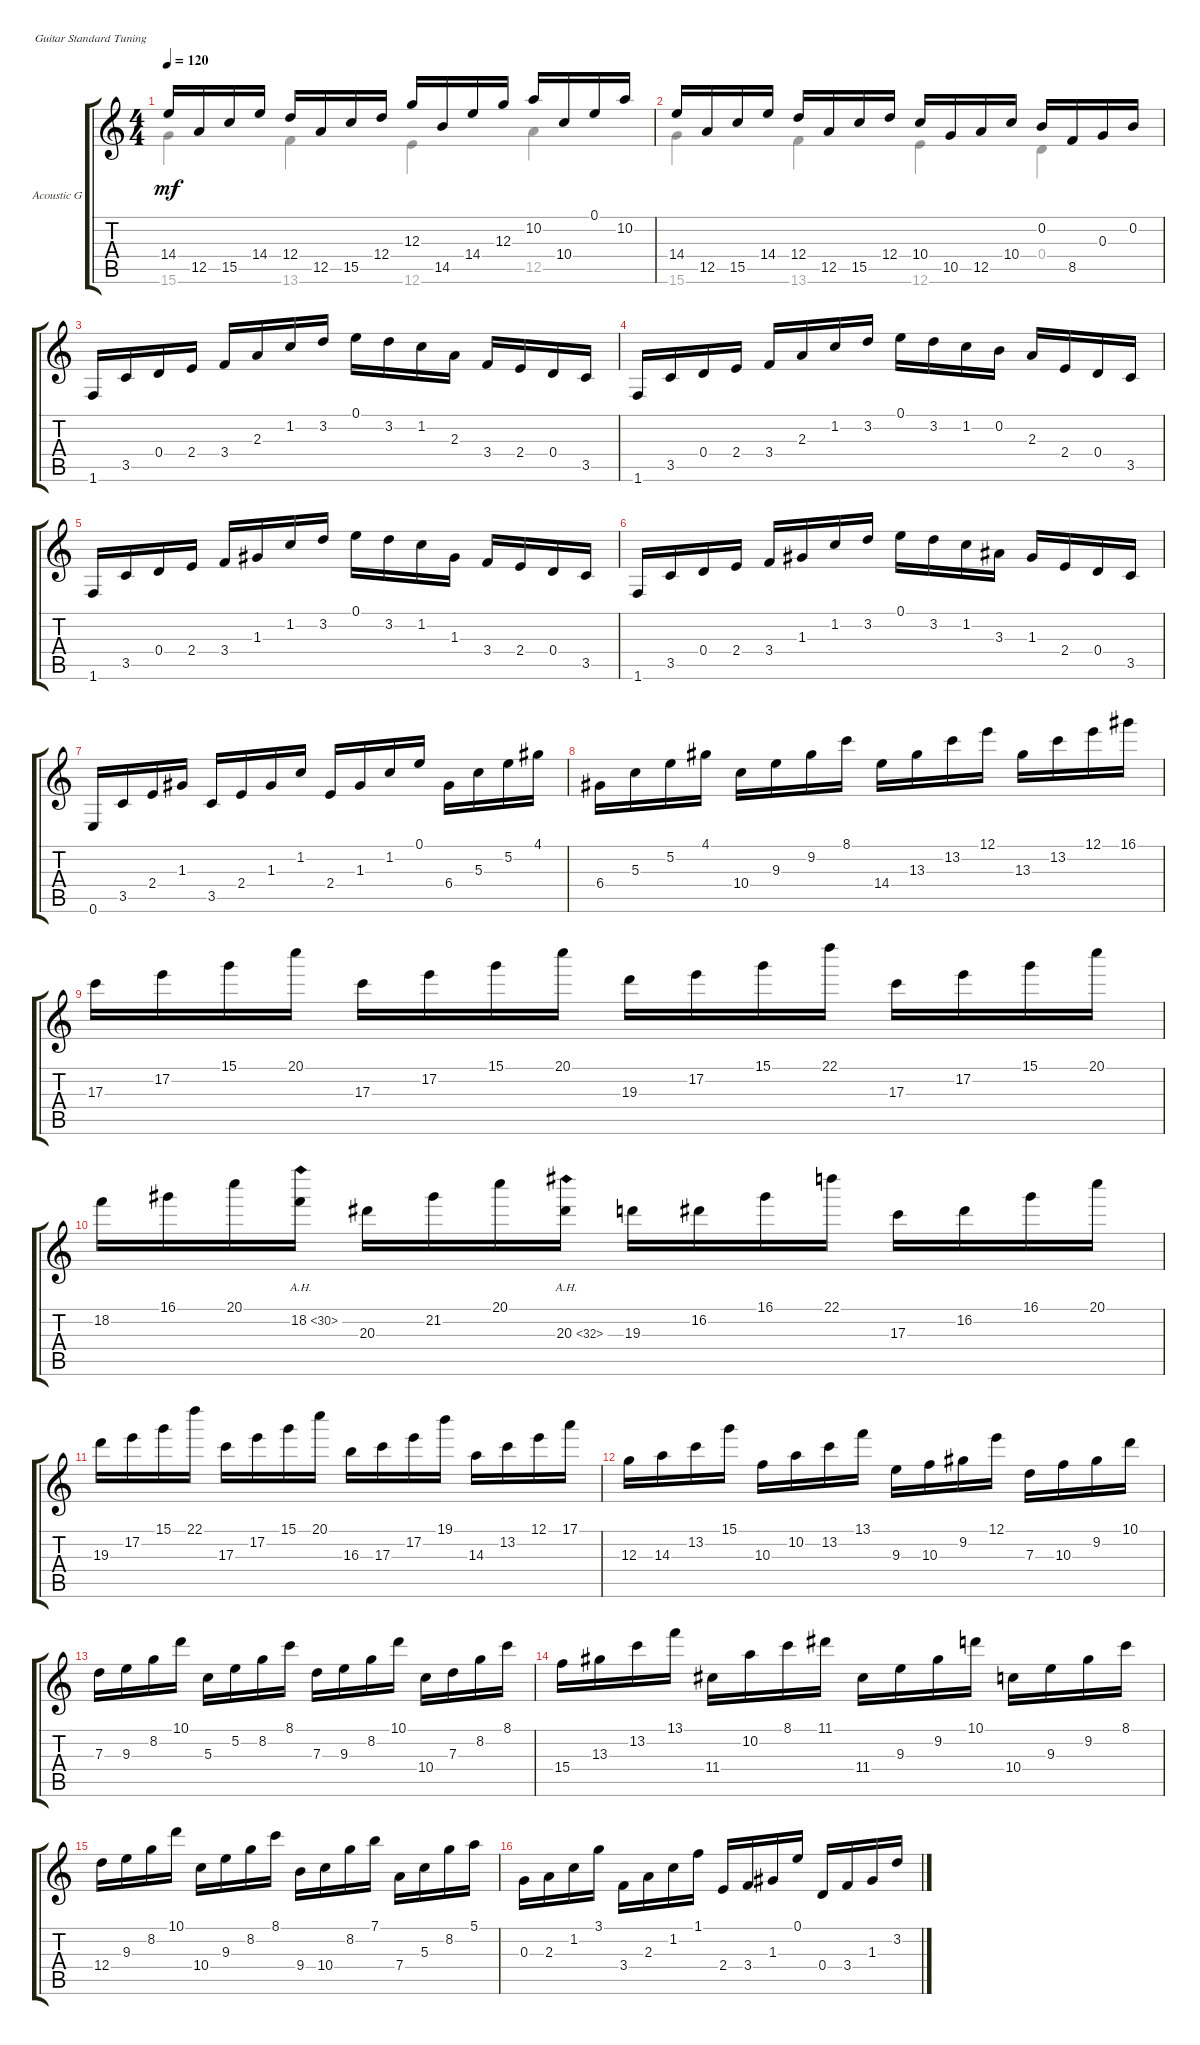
\bracketExtendMode groupsimilarinstruments
\firstSystemTrackNameOrientation horizontal
\otherSystemsTrackNameOrientation horizontal
\track ("Acoustic Grand" "Acoustic G") {instrument acousticguitarnylon}
\staff {score tabs}
\tuning (E4 B3 G3 D3 A2 E2)
\voice
\ts (4 4)
\tempo 120
\clef g2
\ks c
14.4.16{dy mf} 12.5.16 15.5.16 14.4.16 12.4.16 12.5.16 15.5.16 12.4.16 12.3.16 14.5.16 14.4.16 12.3.16 10.2.16 10.4.16 0.1.16 10.2.16 |
14.4.16 12.5.16 15.5.16 14.4.16 12.4.16 12.5.16 15.5.16 12.4.16 10.4.16 10.5.16 12.5.16 10.4.16 0.2.16 8.5.16 0.3.16 0.2.16 |
1.6.16 3.5.16 0.4.16 2.4.16 3.4.16 2.3.16 1.2.16 3.2.16 0.1.16 3.2.16 1.2.16 2.3.16 3.4.16 2.4.16 0.4.16 3.5.16 |
1.6.16 3.5.16 0.4.16 2.4.16 3.4.16 2.3.16 1.2.16 3.2.16 0.1.16 3.2.16 1.2.16 0.2.16 2.3.16 2.4.16 0.4.16 3.5.16 |
1.6.16 3.5.16 0.4.16 2.4.16 3.4.16 1.3.16 1.2.16 3.2.16 0.1.16 3.2.16 1.2.16 1.3.16 3.4.16 2.4.16 0.4.16 3.5.16 |
1.6.16 3.5.16 0.4.16 2.4.16 3.4.16 1.3.16 1.2.16 3.2.16 0.1.16 3.2.16 1.2.16 3.3.16 1.3.16 2.4.16 0.4.16 3.5.16 |
0.6.16 3.5.16 2.4.16 1.3.16 3.5.16 2.4.16 1.3.16 1.2.16 2.4.16 1.3.16 1.2.16 0.1.16 6.4.16 5.3.16 5.2.16 4.1.16 |
6.4.16 5.3.16 5.2.16 4.1.16 10.4.16 9.3.16 9.2.16 8.1.16 14.4.16 13.3.16 13.2.16 12.1.16 13.3.16 13.2.16 12.1.16 16.1.16 |
17.3.16 17.2.16 15.1.16 20.1.16 17.3.16 17.2.16 15.1.16 20.1.16 19.3.16 17.2.16 15.1.16 22.1.16 17.3.16 17.2.16 15.1.16 20.1.16 |
18.2.16 16.1.16 20.1.16 18.2{ah 12}.16 20.3.16 21.2.16 20.1.16 20.3{ah 12}.16 19.3.16 16.2.16 16.1.16 22.1.16 17.3.16 16.2.16 16.1.16 20.1.16 |
19.3.16 17.2.16 15.1.16 22.1.16 17.3.16 17.2.16 15.1.16 20.1.16 16.3.16 17.3.16 17.2.16 19.1.16 14.3.16 13.2.16 12.1.16 17.1.16 |
12.3.16 14.3.16 13.2.16 15.1.16 10.3.16 10.2.16 13.2.16 13.1.16 9.3.16 10.3.16 9.2.16 12.1.16 7.3.16 10.3.16 9.2.16 10.1.16 |
7.3.16 9.3.16 8.2.16 10.1.16 5.3.16 5.2.16 8.2.16 8.1.16 7.3.16 9.3.16 8.2.16 10.1.16 10.4.16 7.3.16 8.2.16 8.1.16 |
15.4.16 13.3.16 13.2.16 13.1.16 11.4.16 10.2.16 8.1.16 11.1.16 11.4.16 9.3.16 9.2.16 10.1.16 10.4.16 9.3.16 9.2.16 8.1.16 |
12.4.16 9.3.16 8.2.16 10.1.16 10.4.16 9.3.16 8.2.16 8.1.16 9.4.16 10.4.16 8.2.16 7.1.16 7.4.16 5.3.16 8.2.16 5.1.16 |
0.3.16 2.3.16 1.2.16 3.1.16 3.4.16 2.3.16 1.2.16 1.1.16 2.4.16 3.4.16 1.3.16 0.1.16 0.4.16 3.4.16 1.3.16 3.2.16
\voice
\clef g2
\ottava regular
\simile none
\ks c
15.6.4{dy mf} 13.6.4 12.6.4 12.5.4 |
15.6.4 13.6.4 12.6.4 0.4.4 |
|
|
|
|
|
|
|
|
|
|
|
|
|
